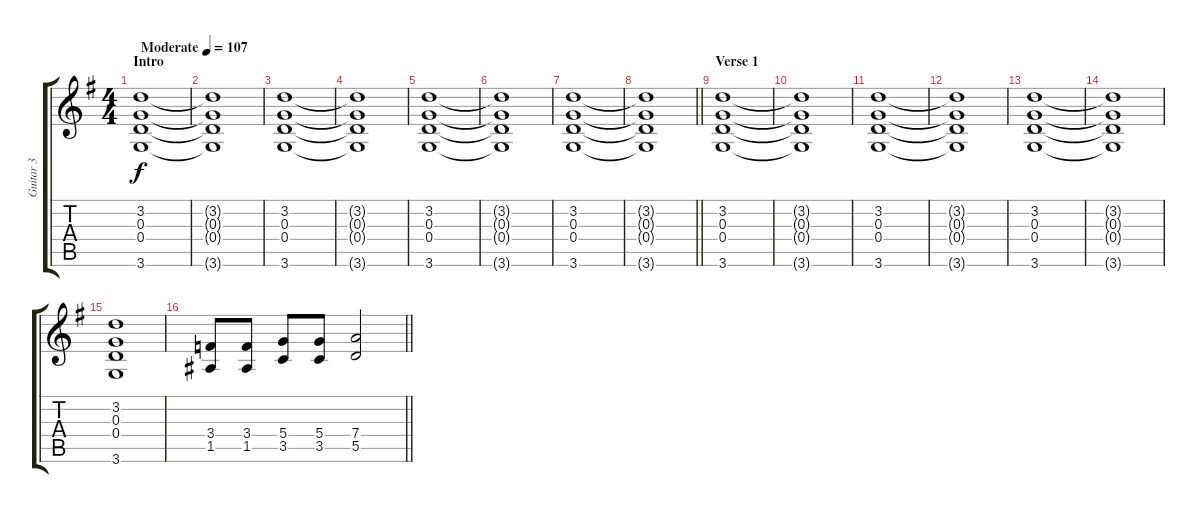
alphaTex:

\track ("Guitar 3" "Guitar 3") {instrument overdrivenguitar}
\staff {score tabs}
\tuning (E4 B3 G3 D3 A2 E2) {hide}
\ts (4 4)
\section ("" "Intro")
\tempo (107 "Moderate")
\clef g2
\ks g
(3.2 0.3 0.4 3.6).1{dy f instrument overdrivenguitar} |
(3.2{t} 0.3{t} 0.4{t} 3.6{t}).1 |
(3.2 0.3 0.4 3.6).1 |
(3.2{t} 0.3{t} 0.4{t} 3.6{t}).1 |
(3.2 0.3 0.4 3.6).1 |
(3.2{t} 0.3{t} 0.4{t} 3.6{t}).1 |
(3.2 0.3 0.4 3.6).1 |
\barLineRight lightlight
(3.2{t} 0.3{t} 0.4{t} 3.6{t}).1 |
\section ("" "Verse 1")
(3.2 0.3 0.4 3.6).1 |
(3.2{t} 0.3{t} 0.4{t} 3.6{t}).1 |
(3.2 0.3 0.4 3.6).1 |
(3.2{t} 0.3{t} 0.4{t} 3.6{t}).1 |
(3.2 0.3 0.4 3.6).1 |
(3.2{t} 0.3{t} 0.4{t} 3.6{t}).1 |
(3.2 0.3 0.4 3.6).1 |
\barLineRight lightlight
(3.4 1.5).8 (3.4 1.5).8 (5.4 3.5).8 (5.4 3.5).8 (7.4 5.5).2
